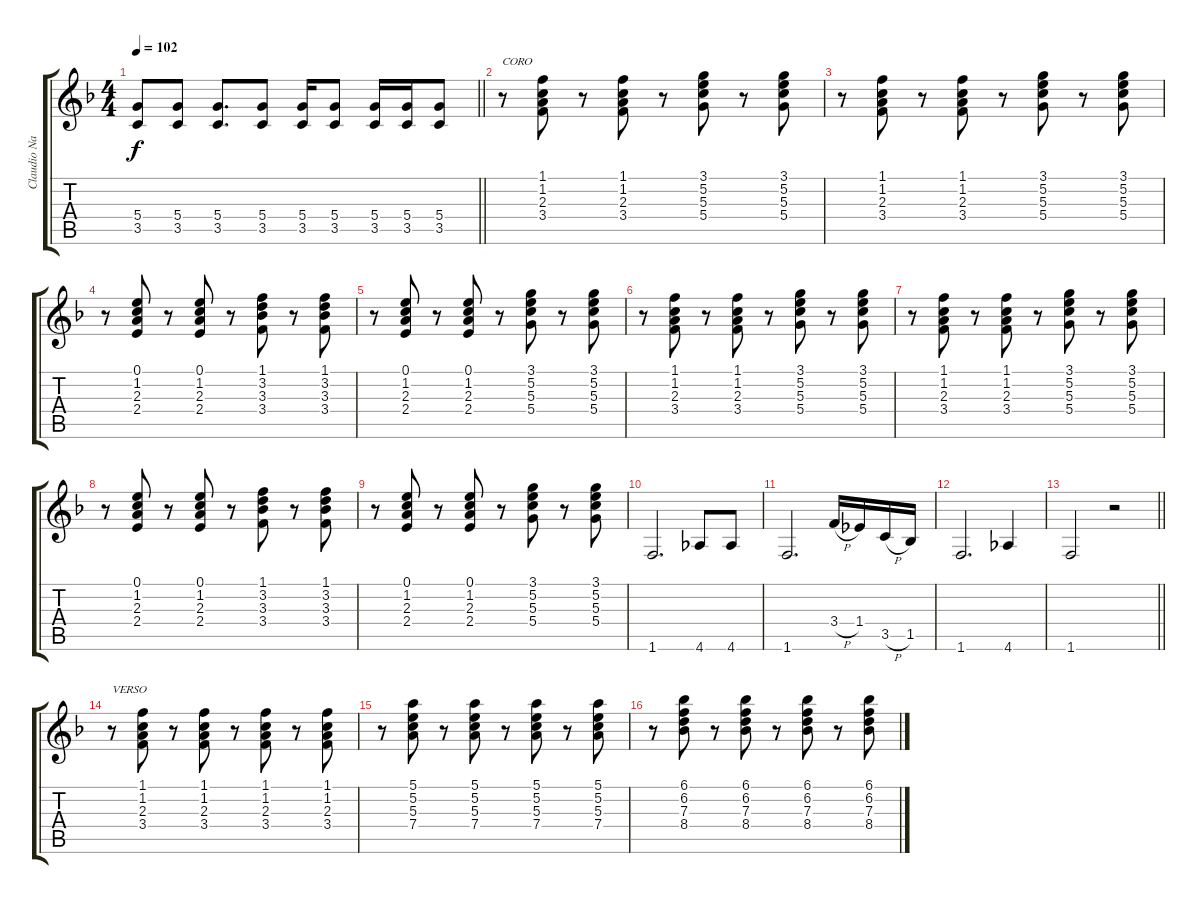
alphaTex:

\track ("Claudio Narea (Guitarra)" "Claudio Na") {instrument overdrivenguitar}
\staff {score tabs}
\tuning (E4 B3 G3 D3 A2 E2) {hide}
\ts (4 4)
\tempo 102
\clef g2
\barLineRight lightlight
\ks f
(5.4 3.5).8{dy f} (5.4 3.5).8 (5.4 3.5).8{d} (5.4 3.5).8 (5.4 3.5).16 (5.4 3.5).8 (5.4 3.5).16 (5.4 3.5).16 (5.4 3.5).8 |
r.8{txt "CORO"} (1.1 1.2 2.3 3.4).8 r.8 (1.1 1.2 2.3 3.4).8 r.8 (3.1 5.2 5.3 5.4).8 r.8 (3.1 5.2 5.3 5.4).8 |
r.8 (1.1 1.2 2.3 3.4).8 r.8 (1.1 1.2 2.3 3.4).8 r.8 (3.1 5.2 5.3 5.4).8 r.8 (3.1 5.2 5.3 5.4).8 |
r.8 (0.1 1.2 2.3 2.4).8 r.8 (0.1 1.2 2.3 2.4).8 r.8 (1.1 3.2 3.3 3.4).8 r.8 (1.1 3.2 3.3 3.4).8 |
r.8 (0.1 1.2 2.3 2.4).8 r.8 (0.1 1.2 2.3 2.4).8 r.8 (3.1 5.2 5.3 5.4).8 r.8 (3.1 5.2 5.3 5.4).8 |
r.8 (1.1 1.2 2.3 3.4).8 r.8 (1.1 1.2 2.3 3.4).8 r.8 (3.1 5.2 5.3 5.4).8 r.8 (3.1 5.2 5.3 5.4).8 |
r.8 (1.1 1.2 2.3 3.4).8 r.8 (1.1 1.2 2.3 3.4).8 r.8 (3.1 5.2 5.3 5.4).8 r.8 (3.1 5.2 5.3 5.4).8 |
r.8 (0.1 1.2 2.3 2.4).8 r.8 (0.1 1.2 2.3 2.4).8 r.8 (1.1 3.2 3.3 3.4).8 r.8 (1.1 3.2 3.3 3.4).8 |
r.8 (0.1 1.2 2.3 2.4).8 r.8 (0.1 1.2 2.3 2.4).8 r.8 (3.1 5.2 5.3 5.4).8 r.8 (3.1 5.2 5.3 5.4).8 |
1.6.2{d} 4.6.8 4.6.8 |
1.6.2{d} 3.4{h}.16 1.4.16 3.5{h}.16 1.5.16 |
1.6.2{d} 4.6.4 |
\barLineRight lightlight
1.6.2 r.2 |
r.8{txt "VERSO"} (1.1 1.2 2.3 3.4).8 r.8 (1.1 1.2 2.3 3.4).8 r.8 (1.1 1.2 2.3 3.4).8 r.8 (1.1 1.2 2.3 3.4).8 |
r.8 (5.1 5.2 5.3 7.4).8 r.8 (5.1 5.2 5.3 7.4).8 r.8 (5.1 5.2 5.3 7.4).8 r.8 (5.1 5.2 5.3 7.4).8 |
r.8 (6.1 6.2 7.3 8.4).8 r.8 (6.1 6.2 7.3 8.4).8 r.8 (6.1 6.2 7.3 8.4).8 r.8 (6.1 6.2 7.3 8.4).8
